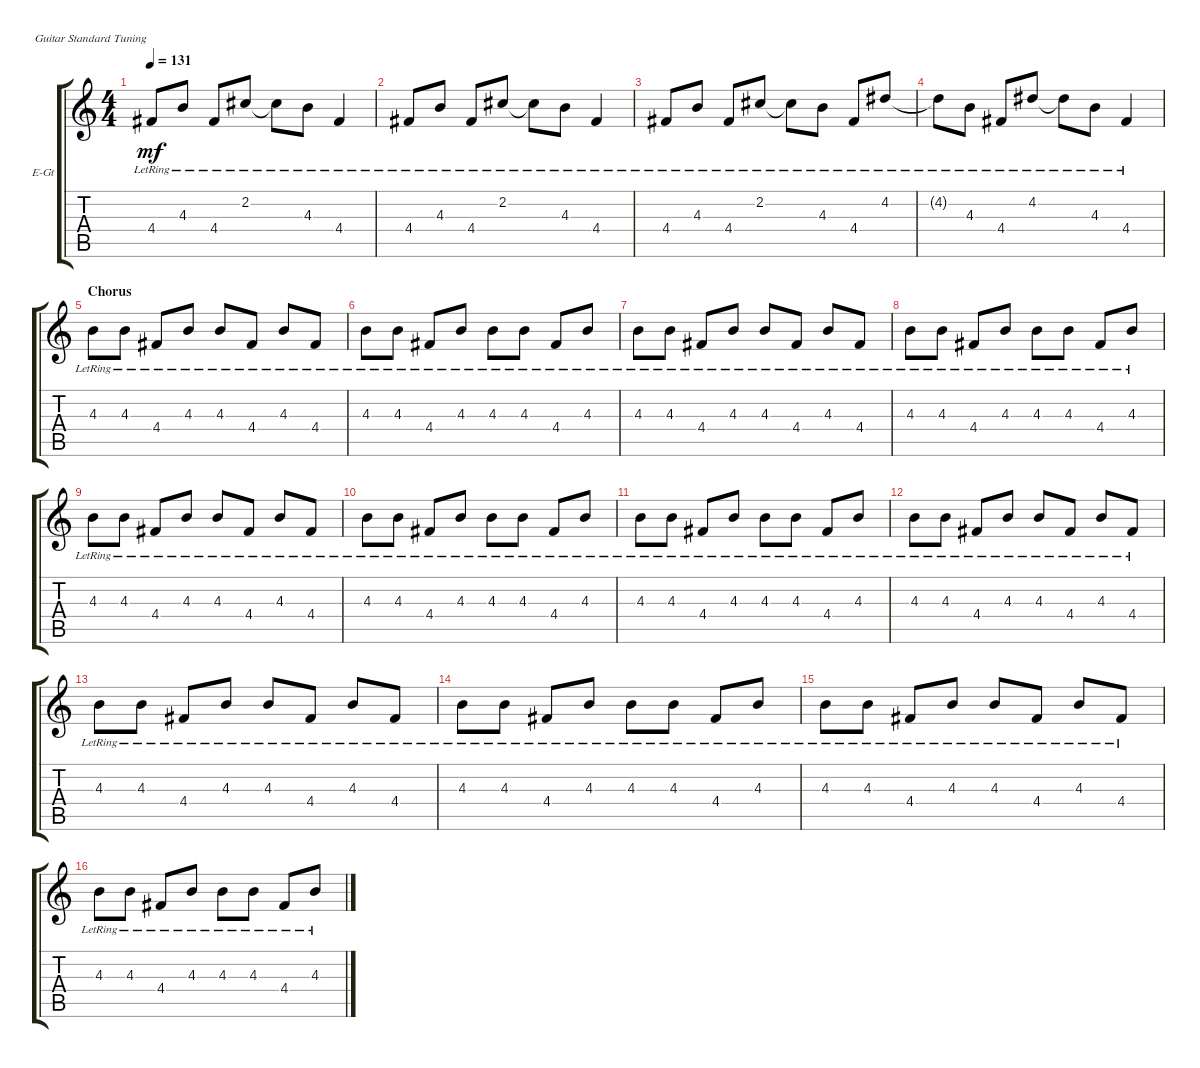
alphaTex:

\defaultSystemsLayout 4
\bracketExtendMode groupsimilarinstruments
\firstSystemTrackNameOrientation horizontal
\otherSystemsTrackNameOrientation horizontal
\track ("Guitar 3 (Slight Dist)" "E-Gt") {instrument distortionguitar}
\staff {score tabs}
\tuning (E4 B3 G3 D3 A2 E2)
\ts (4 4)
\tempo 131
\clef g2
\ks c
4.4{lr}.8{dy mf} 4.3{lr}.8 4.4{lr}.8 2.2{lr}.8 2.2{lr t}.8 4.3{lr}.8 4.4{lr}.4 |
4.4{lr}.8 4.3{lr}.8 4.4{lr}.8 2.2{lr}.8 2.2{lr t}.8 4.3{lr}.8 4.4{lr}.4 |
4.4{lr}.8 4.3{lr}.8 4.4{lr}.8 2.2{lr}.8 2.2{lr t}.8 4.3{lr}.8 4.4{lr}.8 4.2{lr}.8 |
4.2{lr t}.8 4.3{lr}.8 4.4{lr}.8 4.2{lr}.8 4.2{lr t}.8 4.3{lr}.8 4.4{lr}.4 |
\section ("" "Chorus")
4.3{lr}.8 4.3{lr}.8 4.4{lr}.8 4.3{lr}.8 4.3{lr}.8 4.4{lr}.8 4.3{lr}.8 4.4{lr}.8 |
4.3{lr}.8 4.3{lr}.8 4.4{lr}.8 4.3{lr}.8 4.3{lr}.8 4.3{lr}.8 4.4{lr}.8 4.3{lr}.8 |
4.3{lr}.8 4.3{lr}.8 4.4{lr}.8 4.3{lr}.8 4.3{lr}.8 4.4{lr}.8 4.3{lr}.8 4.4{lr}.8 |
4.3{lr}.8 4.3{lr}.8 4.4{lr}.8 4.3{lr}.8 4.3{lr}.8 4.3{lr}.8 4.4{lr}.8 4.3{lr}.8 |
4.3{lr}.8 4.3{lr}.8 4.4{lr}.8 4.3{lr}.8 4.3{lr}.8 4.4{lr}.8 4.3{lr}.8 4.4{lr}.8 |
4.3{lr}.8 4.3{lr}.8 4.4{lr}.8 4.3{lr}.8 4.3{lr}.8 4.3{lr}.8 4.4{lr}.8 4.3{lr}.8 |
4.3{lr}.8 4.3{lr}.8 4.4{lr}.8 4.3{lr}.8 4.3{lr}.8 4.3{lr}.8 4.4{lr}.8 4.3{lr}.8 |
4.3{lr}.8 4.3{lr}.8 4.4{lr}.8 4.3{lr}.8 4.3{lr}.8 4.4{lr}.8 4.3{lr}.8 4.4{lr}.8 |
4.3{lr}.8 4.3{lr}.8 4.4{lr}.8 4.3{lr}.8 4.3{lr}.8 4.4{lr}.8 4.3{lr}.8 4.4{lr}.8 |
4.3{lr}.8 4.3{lr}.8 4.4{lr}.8 4.3{lr}.8 4.3{lr}.8 4.3{lr}.8 4.4{lr}.8 4.3{lr}.8 |
4.3{lr}.8 4.3{lr}.8 4.4{lr}.8 4.3{lr}.8 4.3{lr}.8 4.4{lr}.8 4.3{lr}.8 4.4{lr}.8 |
4.3{lr}.8 4.3{lr}.8 4.4{lr}.8 4.3{lr}.8 4.3{lr}.8 4.3{lr}.8 4.4{lr}.8 4.3{lr}.8
